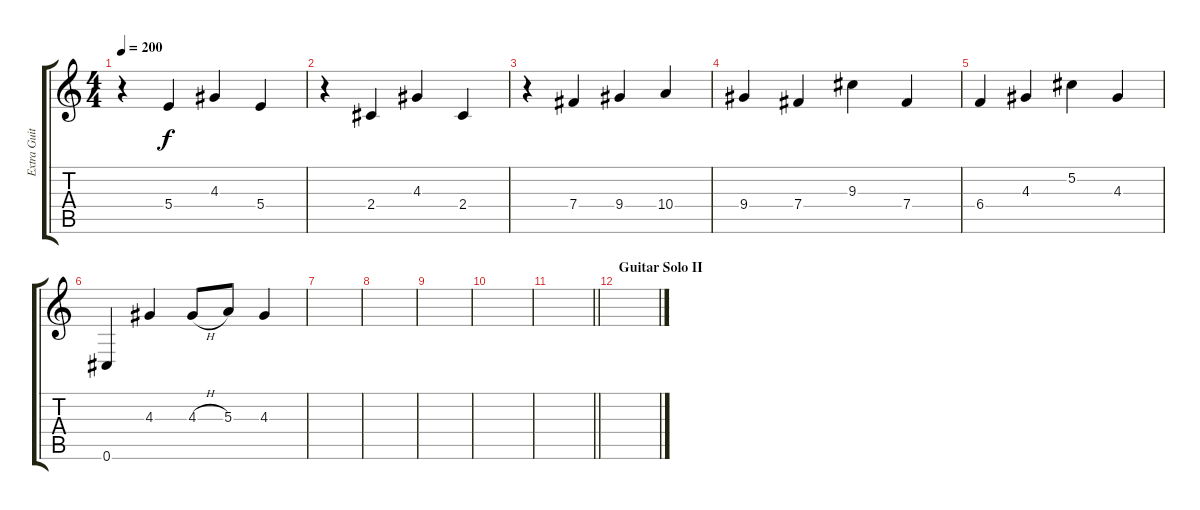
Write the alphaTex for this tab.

\track ("Extra Guitar I" "Extra Guit") {instrument distortionguitar}
\staff {score tabs}
\tuning (Db4 Ab3 E3 B2 Gb2 Db2) {hide}
\ts (4 4)
\tempo 200
\clef g2
\ks c
r.4{dy f} 5.4.4 4.3.4 5.4.4 |
r.4 2.4.4 4.3.4 2.4.4 |
r.4 7.4.4 9.4.4 10.4.4 |
9.4.4 7.4.4 9.3.4 7.4.4 |
6.4.4 4.3.4 5.2.4 4.3.4 |
0.6.4 4.3.4 4.3{h}.8 5.3.8 4.3.4 |
|
|
|
|
\barLineRight lightlight
|
\section ("" "Guitar Solo II")
